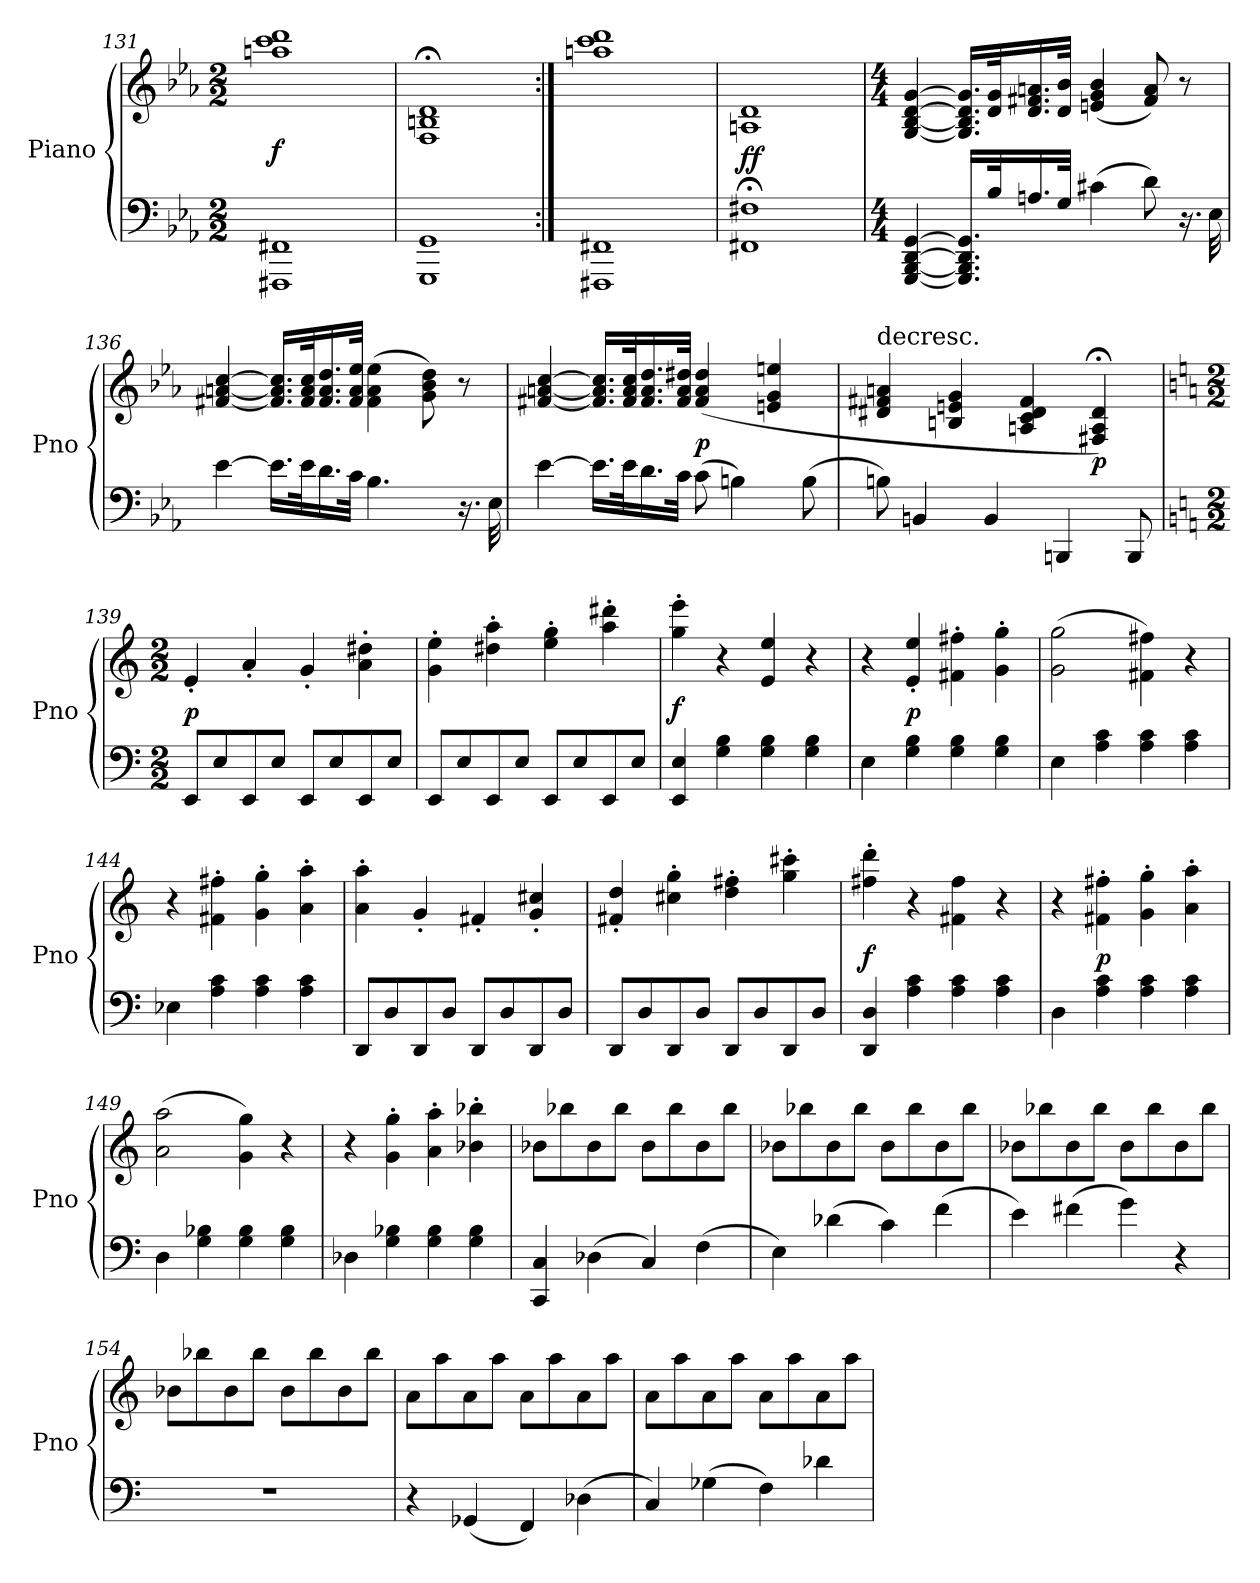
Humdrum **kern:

**kern	**kern	**dynam
*part1	*part1	*part1
*staff2	*staff1	*staff1/2
*I"Piano	*	*
*I'Pno	*	*
*clefF4	*clefG2	*
*k[b-e-a-]	*k[b-e-a-]	*
*c:	*c:	*
*M2/2	*M2/2	*
=131	=131	=131
1FFF#X 1FF#X	1aan 1ccc 1ddd	f
=132	=132	=132
1GGG 1GG	1F;< 1Bn;< 1d;<	.
=133:|!	=133:|!	=133:|!
1FFF#X 1FF#X	1aan 1ccc 1ddd	.
=134	=134	=134
1FF#X;< 1F#X;<	1An 1d	ff
=135	=135	=135
*M4/4	*M4/4	*
*	*MM40	*
[4GGG/ [4BBB-/ [4DD/ [4GG/	[4G/ [4B-/ [4d/ [4g/	.
16.GGG]/ 16.BBB-]/ 16.DD]/ 16.GG]/LL	16.G]/ 16.B-]/ 16.d]/ 16.g]/LL	.
32B-/K	32d/ 32g/K	.
16.An/	16.d/ 16.f#X/ 16.an/	.
32G/JJk	32d/ 32b-/JJk	.
(4c#X\	(4en/ 4g/ 4b-/	.
8d\)	8f#/ 8a/)	.
16.r	8r	.
32E-\	.	.
=136	=136	=136
[4e-\	[4f#X/ [4an/ [4cc/	.
16.e-\LL]	16.f#]/ 16.a]/ 16.cc]/LL	.
32e-\K	32f#/ 32a/ 32cc/K	.
16.d\	16.f#/ 16.a/ 16.dd/	.
32c\JJk	32f#/ 32a/ 32ee-/JJk	.
4.B-\	(4f#\ 4a\ 4ee-\	.
.	8g\ 8b-\ 8dd\)	.
16.r	8r	.
32E-\	.	.
=137	=137	=137
[4e-\	[4f#X/ [4an/ [4cc/	.
16.e-\LL]	16.f#]/ 16.a]/ 16.cc]/LL	.
32e-\K	32f#/ 32a/ 32cc/K	.
16.d\	16.f#/ 16.a/ 16.dd/	.
32c\JJk	32f#/ 32a/ 32dd#X/JJk	.
(8c\	(4f#/ 4a/ 4dd#/	p
4Bn\)	.	.
.	4en/ 4g/ 4een/	.
(8B\	.	.
=138	=138	=138
!	!LO:TX:t=decresc.	!
8Bn\)	4d#X/ 4f#X/ 4an/	.
4BBn/	.	.
.	4Bn/ 4en/ 4g/	.
4BB/	.	.
.	4An/ 4c/ 4d#/ 4f#/	.
4BBBn/	.	.
.	4F#X;</ 4A;</ 4d#;</)	p
8BBB/	.	.
=139	=139	=139
*k[]	*k[]	*
*M2/2	*M2/2	*
*	*MM320	*
8EE/L	4e'/	p
8E/	.	.
8EE/	4a'/	.
8E/J	.	.
8EE/L	4g'/	.
8E/	.	.
8EE/	4a'\ 4dd#X'\	.
8E/J	.	.
=140	=140	=140
8EE/L	4g'\ 4ee'\	.
8E/	.	.
8EE/	4dd#X'\ 4aa'\	.
8E/J	.	.
8EE/L	4ee'\ 4gg'\	.
8E/	.	.
8EE/	4aa'\ 4ddd#X'\	.
8E/J	.	.
=141	=141	=141
4EE/ 4E/	4gg'\ 4eee'\	f
4G\ 4B\	4r	.
4G\ 4B\	4e/ 4ee/	.
4G\ 4B\	4r	.
=142	=142	=142
4E\	4r	.
4G\ 4B\	4e'/ 4ee'/	p
4G\ 4B\	4f#X'\ 4ff#X'\	.
4G\ 4B\	4g'\ 4gg'\	.
=143	=143	=143
4E\	(2g\ 2gg\	.
4A\ 4c\	.	.
4A\ 4c\	4f#X\ 4ff#X\)	.
4A\ 4c\	4r	.
=144	=144	=144
4E-X\	4r	.
4A\ 4c\	4f#X'\ 4ff#X'\	.
4A\ 4c\	4g'\ 4gg'\	.
4A\ 4c\	4a'\ 4aa'\	.
=145	=145	=145
8DD/L	4a'\ 4aa'\	.
8D/	.	.
8DD/	4g'/	.
8D/J	.	.
8DD/L	4f#X'/	.
8D/	.	.
8DD/	4g'/ 4cc#X'/	.
8D/J	.	.
=146	=146	=146
8DD/L	4f#X'/ 4dd'/	.
8D/	.	.
8DD/	4cc#X'\ 4gg'\	.
8D/J	.	.
8DD/L	4dd'\ 4ff#X'\	.
8D/	.	.
8DD/	4gg'\ 4ccc#X'\	.
8D/J	.	.
=147	=147	=147
4DD/ 4D/	4ff#X'\ 4ddd'\	f
4A\ 4c\	4r	.
4A\ 4c\	4f#X\ 4ff#\	.
4A\ 4c\	4r	.
=148	=148	=148
4D\	4r	.
4A\ 4c\	4f#X'\ 4ff#X'\	p
4A\ 4c\	4g'\ 4gg'\	.
4A\ 4c\	4a'\ 4aa'\	.
=149	=149	=149
4D\	(2a\ 2aa\	.
4G\ 4B-X\	.	.
4G\ 4B-\	4g\ 4gg\)	.
4G\ 4B-\	4r	.
=150	=150	=150
4D-X\	4r	.
4G\ 4B-X\	4g'\ 4gg'\	.
4G\ 4B-\	4a'\ 4aa'\	.
4G\ 4B-\	4b-X'\ 4bb-X'\	.
=151	=151	=151
4CC/ 4C/	8b-X\L	.
.	8bb-X\	.
(4D-X\	8b-\	.
.	8bb-\J	.
4C/)	8b-\L	.
.	8bb-\	.
(4F\	8b-\	.
.	8bb-\J	.
=152	=152	=152
4E\)	8b-X\L	.
.	8bb-X\	.
(4d-X\	8b-\	.
.	8bb-\J	.
4c\)	8b-\L	.
.	8bb-\	.
(4f\	8b-\	.
.	8bb-\J	.
=153	=153	=153
4e\)	8b-X\L	.
.	8bb-X\	.
(4f#X\	8b-\	.
.	8bb-\J	.
4g\)	8b-\L	.
.	8bb-\	.
4r	8b-\	.
.	8bb-\J	.
=154	=154	=154
1r	8b-X\L	.
.	8bb-X\	.
.	8b-\	.
.	8bb-\J	.
.	8b-\L	.
.	8bb-\	.
.	8b-\	.
.	8bb-\J	.
=155	=155	=155
4r	8a\L	.
.	8aa\	.
(4GG-X/	8a\	.
.	8aa\J	.
4FF/)	8a\L	.
.	8aa\	.
(4D-X\	8a\	.
.	8aa\J	.
=156	=156	=156
4C/)	8a\L	.
.	8aa\	.
(4G-X\	8a\	.
.	8aa\J	.
4F\)	8a\L	.
.	8aa\	.
4d-X\	8a\	.
.	8aa\J	.
=	=	=
*-	*-	*-
